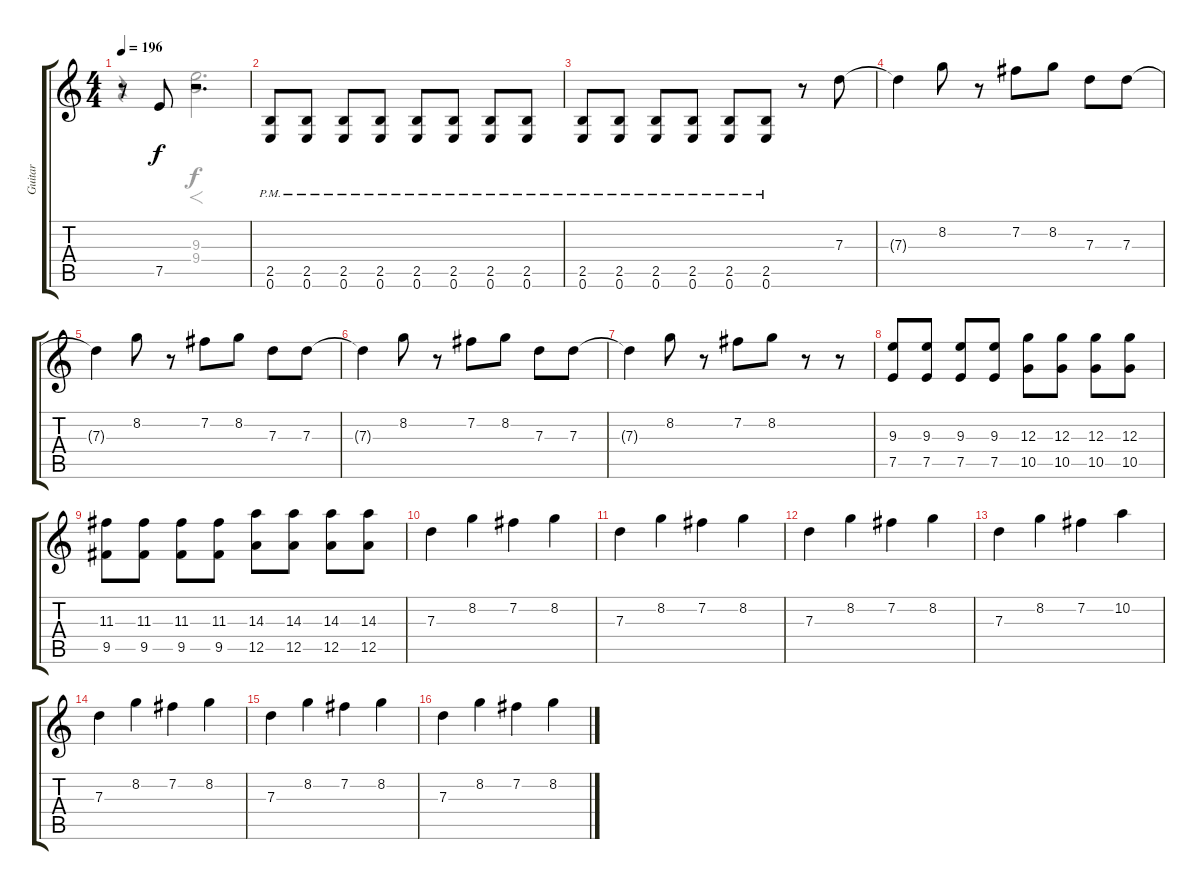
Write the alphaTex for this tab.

\track ("Guitar" "Guitar") {instrument distortionguitar}
\staff {score tabs}
\tuning (E4 B3 G3 D3 A2 E2) {hide}
\voice
\ts (4 4)
\tempo 196
\clef g2
\ks c
r.8{dy f} 7.5.8 r.2{d} |
(2.5{pm} 0.6{pm}).8 (2.5{pm} 0.6{pm}).8 (2.5{pm} 0.6{pm}).8 (2.5{pm} 0.6{pm}).8 (2.5{pm} 0.6{pm}).8 (2.5{pm} 0.6{pm}).8 (2.5{pm} 0.6{pm}).8 (2.5{pm} 0.6{pm}).8 |
(2.5{pm} 0.6{pm}).8 (2.5{pm} 0.6{pm}).8 (2.5{pm} 0.6{pm}).8 (2.5{pm} 0.6{pm}).8 (2.5{pm} 0.6{pm}).8 (2.5{pm} 0.6{pm}).8 r.8 7.3.8 |
7.3{t}.4 8.2.8 r.8 7.2.8 8.2.8 7.3.8 7.3.8 |
7.3{t}.4 8.2.8 r.8 7.2.8 8.2.8 7.3.8 7.3.8 |
7.3{t}.4 8.2.8 r.8 7.2.8 8.2.8 7.3.8 7.3.8 |
7.3{t}.4 8.2.8 r.8 7.2.8 8.2.8 r.8 r.8 |
(9.3 7.5).8 (9.3 7.5).8 (9.3 7.5).8 (9.3 7.5).8 (12.3 10.5).8 (12.3 10.5).8 (12.3 10.5).8 (12.3 10.5).8 |
(11.3 9.5).8 (11.3 9.5).8 (11.3 9.5).8 (11.3 9.5).8 (14.3 12.5).8 (14.3 12.5).8 (14.3 12.5).8 (14.3 12.5).8 |
7.3.4 8.2.4 7.2.4 8.2.4 |
7.3.4 8.2.4 7.2.4 8.2.4 |
7.3.4 8.2.4 7.2.4 8.2.4 |
7.3.4 8.2.4 7.2.4 10.2.4 |
7.3.4 8.2.4 7.2.4 8.2.4 |
7.3.4 8.2.4 7.2.4 8.2.4 |
7.3.4 8.2.4 7.2.4 8.2.4
\voice
\clef g2
\ottava regular
\simile none
\ks c
r.4{dy f} (9.3 9.4).2{f d} |
|
|
|
|
|
|
|
|
|
|
|
|
|
|
